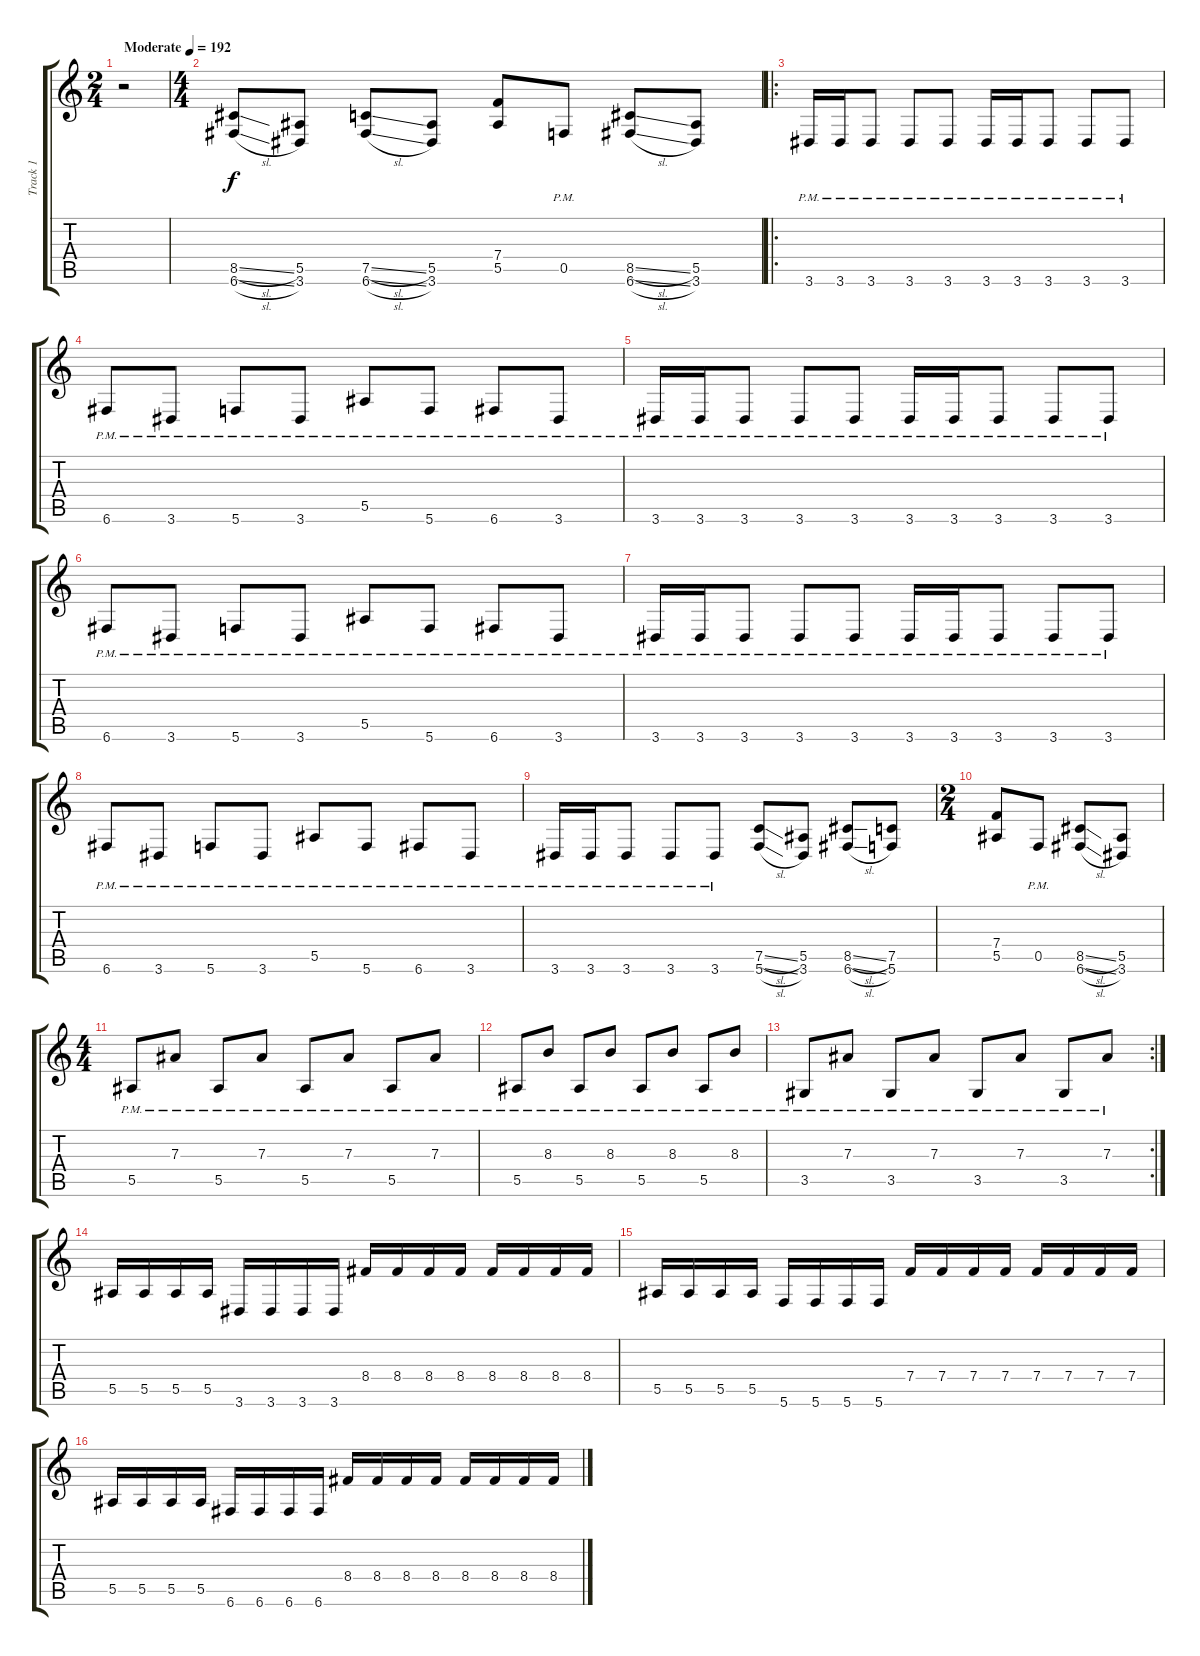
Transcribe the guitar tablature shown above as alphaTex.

\track ("Track 1" "Track 1") {instrument overdrivenguitar}
\staff {score tabs}
\tuning (C4 G3 Eb3 Bb2 F2 C2) {hide}
\ts (2 4)
\tempo (192 "Moderate")
\clef g2
\ks c
r.2{dy f instrument overdrivenguitar} |
\ts (4 4)
(8.5{sl} 6.6{sl}).8 (5.5 3.6).8 (7.5{sl} 6.6{sl}).8 (5.5 3.6).8 (7.4 5.5).8 0.5{pm}.8 (8.5{sl} 6.6{sl}).8 (5.5 3.6).8 |
\ro
3.6{pm}.16 3.6{pm}.16 3.6{pm}.8 3.6{pm}.8 3.6{pm}.8 3.6{pm}.16 3.6{pm}.16 3.6{pm}.8 3.6{pm}.8 3.6{pm}.8 |
6.6{pm}.8 3.6{pm}.8 5.6{pm}.8 3.6{pm}.8 5.5{pm}.8 5.6{pm}.8 6.6{pm}.8 3.6{pm}.8 |
3.6{pm}.16 3.6{pm}.16 3.6{pm}.8 3.6{pm}.8 3.6{pm}.8 3.6{pm}.16 3.6{pm}.16 3.6{pm}.8 3.6{pm}.8 3.6{pm}.8 |
6.6{pm}.8 3.6{pm}.8 5.6{pm}.8 3.6{pm}.8 5.5{pm}.8 5.6{pm}.8 6.6{pm}.8 3.6{pm}.8 |
3.6{pm}.16 3.6{pm}.16 3.6{pm}.8 3.6{pm}.8 3.6{pm}.8 3.6{pm}.16 3.6{pm}.16 3.6{pm}.8 3.6{pm}.8 3.6{pm}.8 |
6.6{pm}.8 3.6{pm}.8 5.6{pm}.8 3.6{pm}.8 5.5{pm}.8 5.6{pm}.8 6.6{pm}.8 3.6{pm}.8 |
3.6{pm}.16 3.6{pm}.16 3.6{pm}.8 3.6{pm}.8 3.6{pm}.8 (7.5{sl} 5.6{sl}).8 (5.5 3.6).8 (8.5{sl} 6.6{sl}).8 (7.5 5.6).8 |
\ts (2 4)
(7.4 5.5).8 0.5{pm}.8 (8.5{sl} 6.6{sl}).8 (5.5 3.6).8 |
\ts (4 4)
5.5{pm}.8 7.3{pm}.8 5.5{pm}.8 7.3{pm}.8 5.5{pm}.8 7.3{pm}.8 5.5{pm}.8 7.3{pm}.8 |
5.5{pm}.8 8.3{pm}.8 5.5{pm}.8 8.3{pm}.8 5.5{pm}.8 8.3{pm}.8 5.5{pm}.8 8.3{pm}.8 |
\rc 2
3.5{pm}.8 7.3{pm}.8 3.5{pm}.8 7.3{pm}.8 3.5{pm}.8 7.3{pm}.8 3.5{pm}.8 7.3{pm}.8 |
5.5.16 5.5.16 5.5.16 5.5.16 3.6.16 3.6.16 3.6.16 3.6.16 8.4.16 8.4.16 8.4.16 8.4.16 8.4.16 8.4.16 8.4.16 8.4.16 |
5.5.16 5.5.16 5.5.16 5.5.16 5.6.16 5.6.16 5.6.16 5.6.16 7.4.16 7.4.16 7.4.16 7.4.16 7.4.16 7.4.16 7.4.16 7.4.16 |
5.5.16 5.5.16 5.5.16 5.5.16 6.6.16 6.6.16 6.6.16 6.6.16 8.4.16 8.4.16 8.4.16 8.4.16 8.4.16 8.4.16 8.4.16 8.4.16
